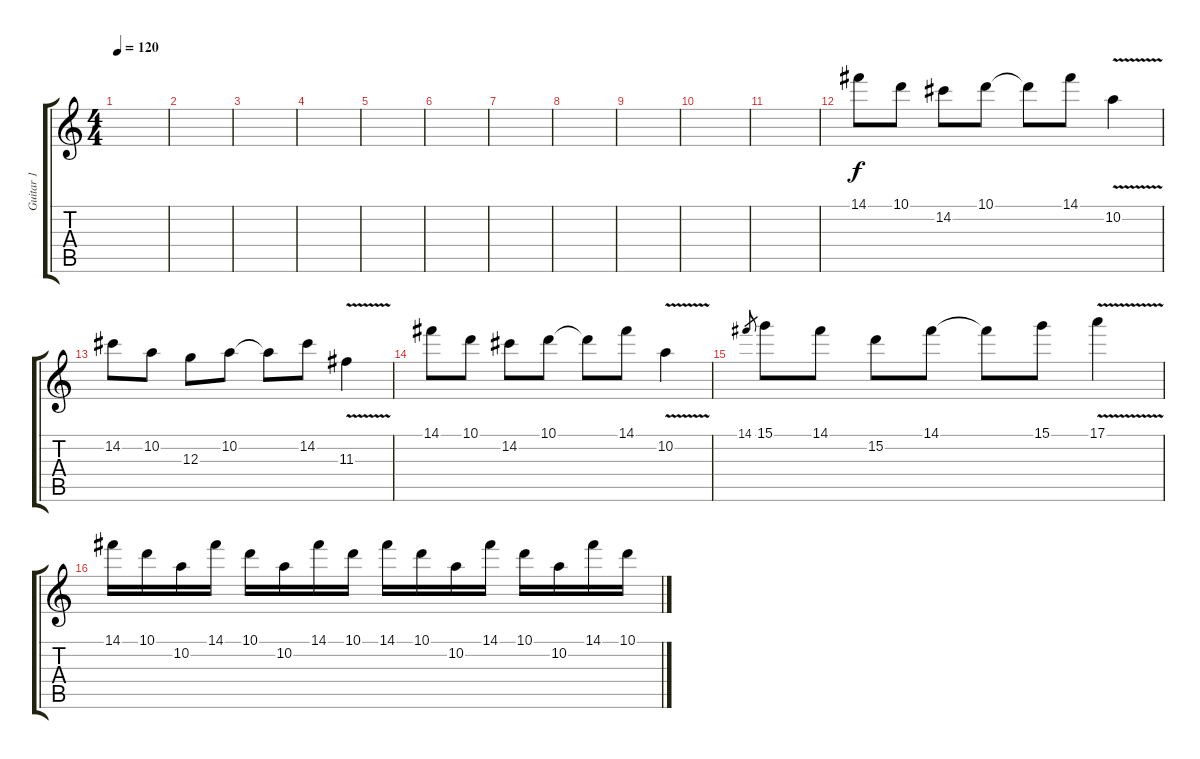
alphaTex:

\track ("Guitar 1" "Guitar 1") {instrument electricguitarjazz}
\staff {score tabs}
\tuning (E4 B3 G3 D3 A2 D2) {hide}
\ts (4 4)
\tempo 120
\clef g2
\ks c
|
|
|
|
|
|
|
|
|
|
|
14.1.8{volume 13 balance 0 instrument overdrivenguitar} 10.1.8 14.2.8 10.1.8 10.1{t}.8 14.1.8 10.2{v}.4 |
14.2.8 10.2.8 12.3.8 10.2.8 10.2{t}.8 14.2.8 11.3{v}.4 |
14.1.8 10.1.8 14.2.8 10.1.8 10.1{t}.8 14.1.8 10.2{v}.4 |
14.1.8{gr} 15.1.8 14.1.8 15.2.8 14.1.8 14.1{t}.8 15.1.8 17.1{v}.4 |
14.1.16 10.1.16 10.2.16 14.1.16 10.1.16 10.2.16 14.1.16 10.1.16 14.1.16 10.1.16 10.2.16 14.1.16 10.1.16 10.2.16 14.1.16 10.1{ss}.16
